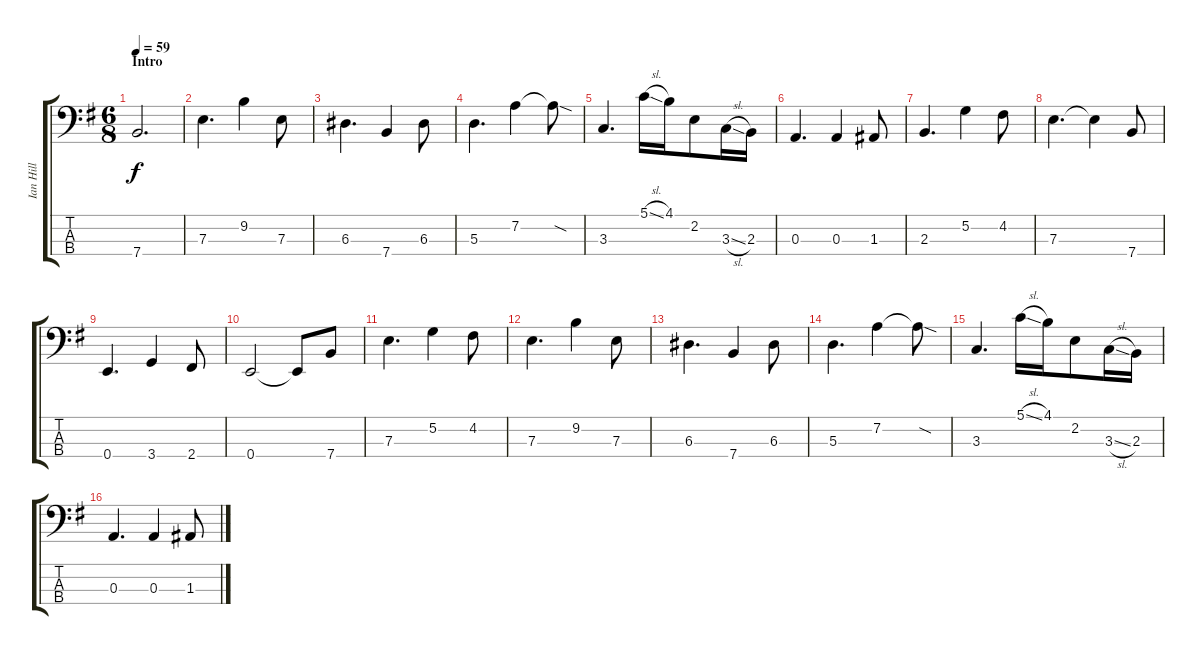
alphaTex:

\track ("Ian Hill" "Ian Hill") {instrument electricbassfinger}
\staff {score tabs}
\tuning (G2 D2 A1 E1) {hide}
\ts (6 8)
\section ("" "Intro")
\tempo 59
\clef f4
\ks eminor
7.4.2{d dy f instrument electricbassfinger} |
7.3.4{d} 9.2.4 7.3.8 |
6.3.4{d} 7.4.4 6.3.8 |
5.3.4{d} 7.2.4 7.2{sod t}.8 |
3.3.4{d} 5.1{sl}.16 4.1.16 2.2.8 3.3{sl}.16 2.3.16 |
0.3.4{d} 0.3.4 1.3.8 |
2.3.4{d} 5.2.4 4.2.8 |
7.3.4{d} 7.3{t}.4 7.4.8 |
0.4.4{d} 3.4.4 2.4.8 |
0.4.2 0.4{t}.8 7.4.8 |
7.3.4{d} 5.2.4 4.2.8 |
7.3.4{d} 9.2.4 7.3.8 |
6.3.4{d} 7.4.4 6.3.8 |
5.3.4{d} 7.2.4 7.2{sod t}.8 |
3.3.4{d} 5.1{sl}.16 4.1.16 2.2.8 3.3{sl}.16 2.3.16 |
0.3.4{d} 0.3.4 1.3.8
